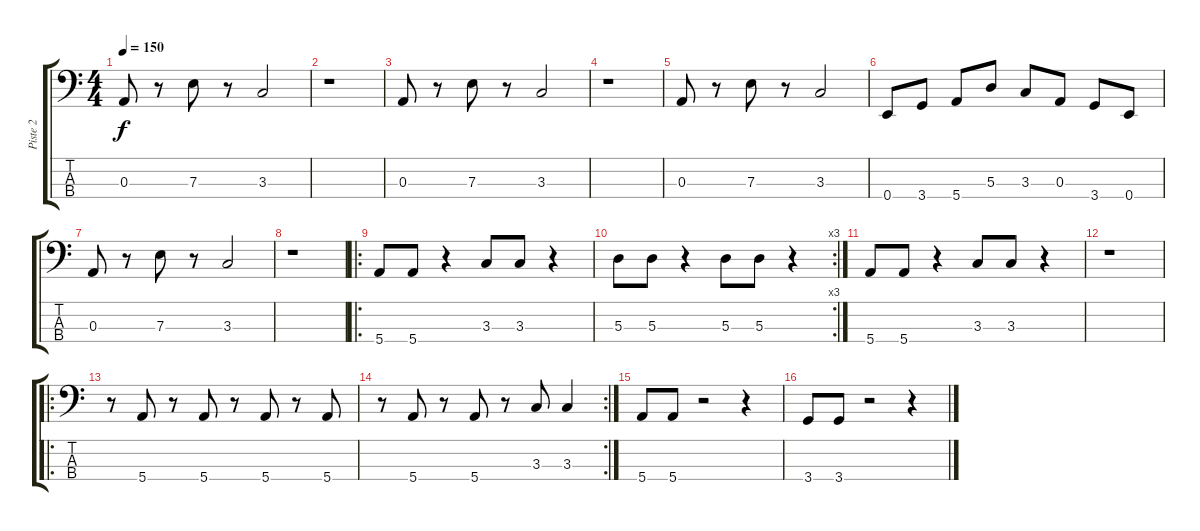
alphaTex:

\track ("Piste 2" "Piste 2") {instrument electricbassfinger}
\staff {score tabs}
\tuning (G2 D2 A1 E1) {hide}
\ts (4 4)
\tempo 150
\clef f4
\ks c
0.3.8{dy f instrument electricbassfinger} r.8 7.3.8 r.8 3.3.2 |
r.1 |
0.3.8 r.8 7.3.8 r.8 3.3.2 |
r.1 |
0.3.8 r.8 7.3.8 r.8 3.3.2 |
0.4.8 3.4.8 5.4.8 5.3.8 3.3.8 0.3.8 3.4.8 0.4.8 |
0.3.8 r.8 7.3.8 r.8 3.3.2 |
r.1 |
\ro
5.4.8 5.4.8 r.4 3.3.8 3.3.8 r.4 |
\rc 3
5.3.8 5.3.8 r.4 5.3.8 5.3.8 r.4 |
5.4.8 5.4.8 r.4 3.3.8 3.3.8 r.4 |
r.1 |
\ro
r.8 5.4.8 r.8 5.4.8 r.8 5.4.8 r.8 5.4.8 |
\rc 2
r.8 5.4.8 r.8 5.4.8 r.8 3.3.8 3.3.4 |
5.4.8 5.4.8 r.2 r.4 |
3.4.8 3.4.8 r.2 r.4
